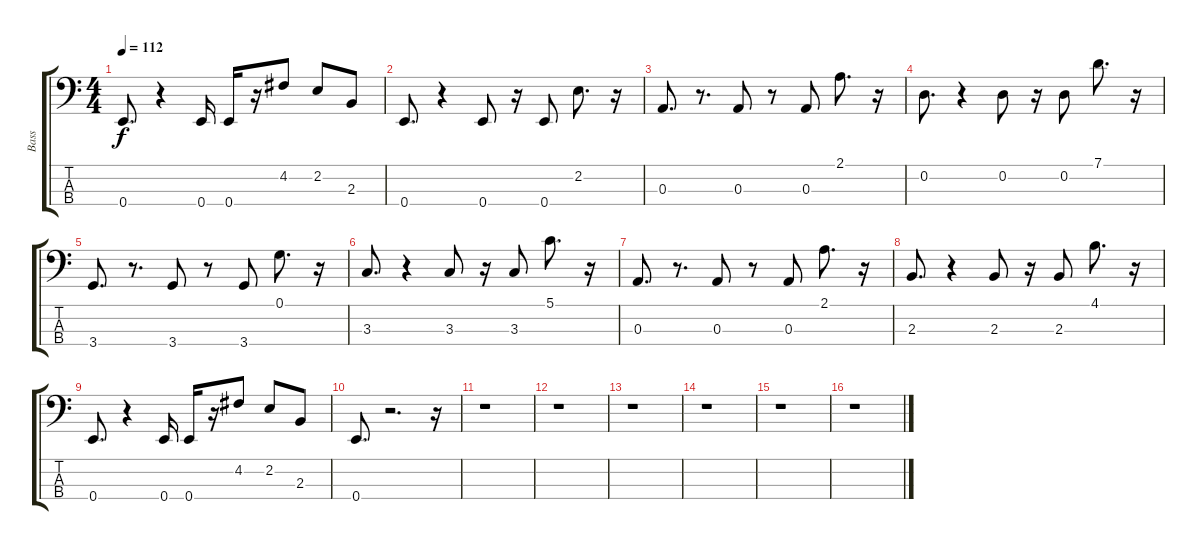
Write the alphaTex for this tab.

\track ("Bass" "Bass") {instrument electricbassfinger}
\staff {score tabs}
\tuning (G2 D2 A1 E1) {hide}
\ts (4 4)
\tempo 112
\clef f4
\ks c
0.4.8{d dy f} r.4 0.4.16 0.4.16 r.16 4.2.8 2.2.8 2.3.8 |
0.4.8{d} r.4 0.4.8 r.16 0.4.8 2.2.8{d} r.16 |
0.3.8{d} r.8{d} 0.3.8 r.8 0.3.8 2.1.8{d} r.16 |
0.2.8{d} r.4 0.2.8 r.16 0.2.8 7.1.8{d} r.16 |
3.4.8{d} r.8{d} 3.4.8 r.8 3.4.8 0.1.8{d} r.16 |
3.3.8{d} r.4 3.3.8 r.16 3.3.8 5.1.8{d} r.16 |
0.3.8{d} r.8{d} 0.3.8 r.8 0.3.8 2.1.8{d} r.16 |
2.3.8{d} r.4 2.3.8 r.16 2.3.8 4.1.8{d} r.16 |
0.4.8{d} r.4 0.4.16 0.4.16 r.16 4.2.8 2.2.8 2.3.8 |
0.4.8{d} r.2{d} r.16 |
r.1 |
r.1 |
r.1 |
r.1 |
r.1 |
r.1
